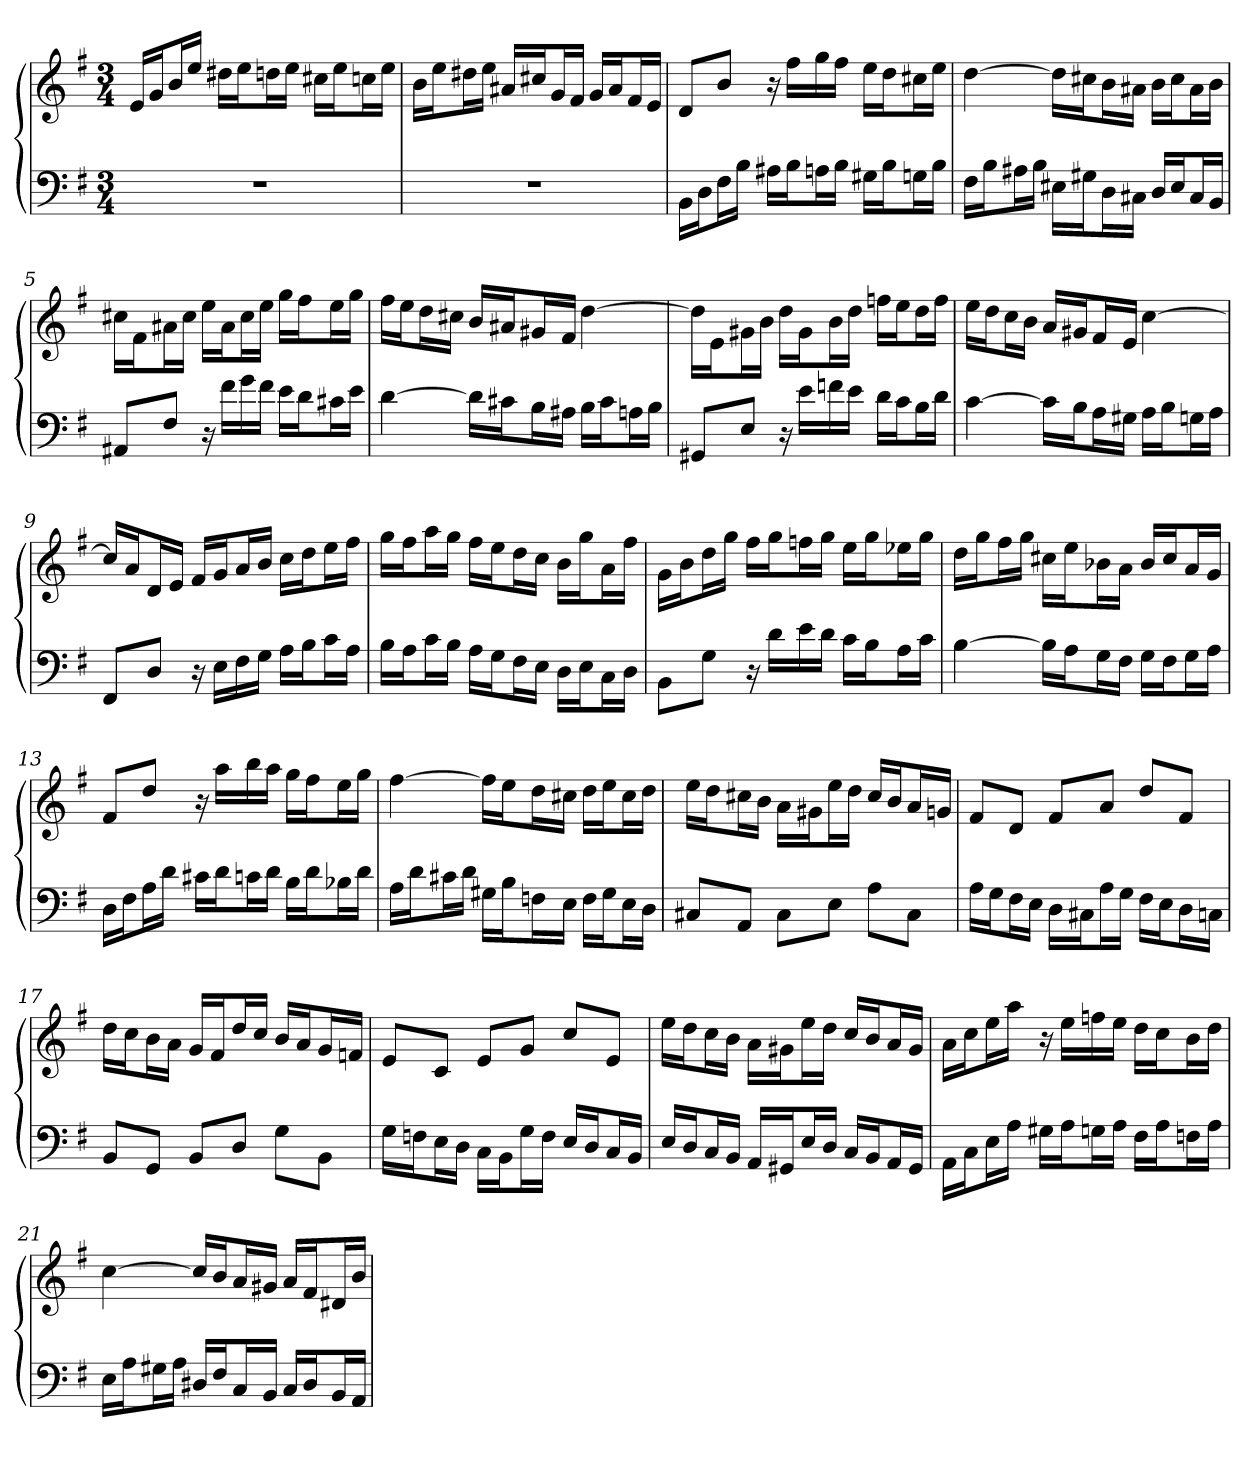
**kern	**kern
*part1	*part1
*staff2	*staff1
*clefF4	*clefG2
*k[f#]	*k[f#]
*e:	*e:
*M3/4	*M3/4
*MM102	*MM102
=1	=1
2.r	16e/LL
.	16g/J
.	16b/L
.	16ee/JJ
.	16dd#X\LL
.	16ee\J
.	16ddn\L
.	16ee\JJ
.	16cc#X\LL
.	16ee\J
.	16ccn\L
.	16ee\JJ
=2	=2
2.r	16b\LL
.	16ee\J
.	16dd#X\L
.	16ee\JJ
.	16a#X/LL
.	16cc#X/J
.	16g/L
.	16f#/JJ
.	16g/LL
.	16a#/J
.	16f#/L
.	16e/JJ
=3	=3
16BB\LL	8d/L
16D\J	.
16F#\L	8b/J
16B\JJ	.
16A#X\LL	16r
16B\J	16ff#\LL
16An\L	16gg\
16B\JJ	16ff#\JJ
16G#X\LL	16ee\LL
16B\J	16dd\J
16Gn\L	16cc#X\L
16B\JJ	16ee\JJ
=4	=4
16F#\LL	[4dd
16B\J	.
16A#X\L	.
16B\JJ	.
16E#X\LL	16dd\LL]
16G#X\J	16cc#X\J
16D\L	16b\L
16C#X\JJ	16a#X\JJ
16D/LL	16b\LL
16E#/J	16cc#\J
16C#/L	16a#\L
16BB/JJ	16b\JJ
=5	=5
8AA#X/L	16cc#X\LL
.	16f#\J
8F#/J	16a#X\L
.	16cc#\JJ
16r	16ee\LL
16f#\LL	16a#\J
16g\	16cc#\L
16f#\JJ	16ee\JJ
16e\LL	16gg\LL
16d\J	16ff#\J
16c#X\L	16ee\L
16e\JJ	16gg\JJ
=6	=6
[4d	16ff#\LL
.	16ee\J
.	16dd\L
.	16cc#X\JJ
16d\LL]	16b/LL
16c#X\J	16a#X/J
16B\L	16g#X/L
16A#X\JJ	16f#/JJ
16B\LL	[4dd
16c#\J	.
16An\L	.
16B\JJ	.
=7	=7
8GG#X/L	16dd\LL]
.	16e\J
8E/J	16g#X\L
.	16b\JJ
16r	16dd\LL
16e\LL	16g#\J
16fn\	16b\L
16e\JJ	16dd\JJ
16d\LL	16ffn\LL
16c\J	16ee\J
16B\L	16dd\L
16d\JJ	16ff\JJ
=8	=8
[4c	16ee\LL
.	16dd\J
.	16cc\L
.	16b\JJ
16c\LL]	16a/LL
16B\J	16g#X/J
16A\L	16f#/L
16G#X\JJ	16e/JJ
16A\LL	[4cc
16B\J	.
16Gn\L	.
16A\JJ	.
=9	=9
8FF#/L	16cc/LL]
.	16a/J
8D/J	16d/L
.	16e/JJ
16r	16f#/LL
16E\LL	16g/J
16F#\	16a/L
16G\JJ	16b/JJ
16A\LL	16cc\LL
16B\J	16dd\J
16c\L	16ee\L
16A\JJ	16ff#\JJ
=10	=10
16B\LL	16gg\LL
16A\J	16ff#\J
16c\L	16aa\L
16B\JJ	16gg\JJ
16A\LL	16ff#\LL
16G\J	16ee\J
16F#\L	16dd\L
16E\JJ	16cc\JJ
16D\LL	16b\LL
16E\J	16gg\J
16C\L	16a\L
16D\JJ	16ff#\JJ
=11	=11
8BB\L	16g\LL
.	16b\J
8G\J	16dd\L
.	16gg\JJ
16r	16ff#\LL
16d\LL	16gg\J
16e\	16ffn\L
16d\JJ	16gg\JJ
16c\LL	16ee\LL
16B\J	16gg\J
16A\L	16ee-X\L
16c\JJ	16gg\JJ
=12	=12
[4B	16dd\LL
.	16gg\J
.	16ff#\L
.	16gg\JJ
16B\LL]	16cc#X\LL
16A\J	16ee\J
16G\L	16b-X\L
16F#\JJ	16a\JJ
16G\LL	16b-/LL
16F#\J	16cc#/J
16G\L	16a/L
16A\JJ	16g/JJ
=13	=13
16D\LL	8f#/L
16F#\J	.
16A\L	8dd/J
16d\JJ	.
16c#X\LL	16r
16d\J	16aa\LL
16cn\L	16bb\
16d\JJ	16aa\JJ
16B\LL	16gg\LL
16d\J	16ff#\J
16B-X\L	16ee\L
16d\JJ	16gg\JJ
=14	=14
16A\LL	[4ff#
16d\J	.
16c#X\L	.
16d\JJ	.
16G#X\LL	16ff#\LL]
16B\J	16ee\J
16Fn\L	16dd\L
16E\JJ	16cc#X\JJ
16F\LL	16dd\LL
16G#\J	16ee\J
16E\L	16cc#\L
16D\JJ	16dd\JJ
=15	=15
8C#X/L	16ee\LL
.	16dd\J
8AA/J	16cc#X\L
.	16b\JJ
8C#\L	16a\LL
.	16g#X\J
8E\J	16ee\L
.	16dd\JJ
8A\L	16cc#/LL
.	16b/J
8C#\J	16a/L
.	16gn/JJ
=16	=16
16A\LL	8f#/L
16G\J	.
16F#\L	8d/J
16E\JJ	.
16D\LL	8f#/L
16C#X\J	.
16A\L	8a/J
16G\JJ	.
16F#\LL	8dd/L
16E\J	.
16D\L	8f#/J
16Cn\JJ	.
=17	=17
8BB/L	16dd\LL
.	16cc\J
8GG/J	16b\L
.	16a\JJ
8BB/L	16g/LL
.	16f#/J
8D/J	16dd/L
.	16cc/JJ
8G\L	16b/LL
.	16a/J
8BB\J	16g/L
.	16fn/JJ
=18	=18
16G\LL	8e/L
16Fn\J	.
16E\L	8c/J
16D\JJ	.
16C\LL	8e/L
16BB\J	.
16G\L	8g/J
16F\JJ	.
16E/LL	8cc/L
16D/J	.
16C/L	8e/J
16BB/JJ	.
=19	=19
16E/LL	16ee\LL
16D/J	16dd\J
16C/L	16cc\L
16BB/JJ	16b\JJ
16AA/LL	16a\LL
16GG#X/J	16g#X\J
16E/L	16ee\L
16D/JJ	16dd\JJ
16C/LL	16cc/LL
16BB/J	16b/J
16AA/L	16a/L
16GG#/JJ	16g#/JJ
=20	=20
16AA\LL	16a\LL
16C\J	16cc\J
16E\L	16ee\L
16A\JJ	16aa\JJ
16G#X\LL	16r
16A\J	16ee\LL
16Gn\L	16ffn\
16A\JJ	16ee\JJ
16F#\LL	16dd\LL
16A\J	16cc\J
16Fn\L	16b\L
16A\JJ	16dd\JJ
=21	=21
16E\LL	[4cc
16A\J	.
16G#X\L	.
16A\JJ	.
16D#X/LL	16cc/LL]
16F#/J	16b/J
16C/L	16a/L
16BB/JJ	16g#X/JJ
16C/LL	16a/LL
16D#/J	16f#/J
16BB/L	16d#X/L
16AA/JJ	16b/JJ
=	=
*-	*-
